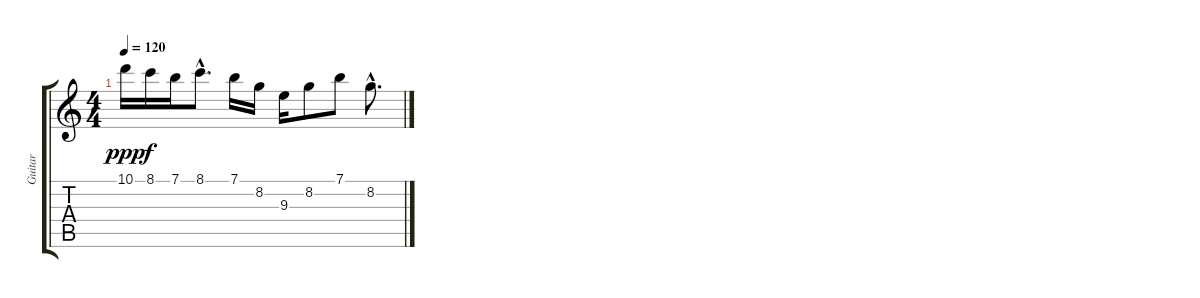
\track ("Guitar" "Guitar") {instrument acousticguitarnylon}
\staff {score tabs}
\tuning (E4 B3 G3 D3 A2 E2) {hide}
\ts (4 4)
\tempo 120
\clef g2
\ks c
10.1.16{dy ppp} 8.1.16{dy f} 7.1.16 8.1{hac}.8{d} 7.1.16 8.2.16 9.3.16 8.2.8 7.1.8 8.2{hac}.8{d}
